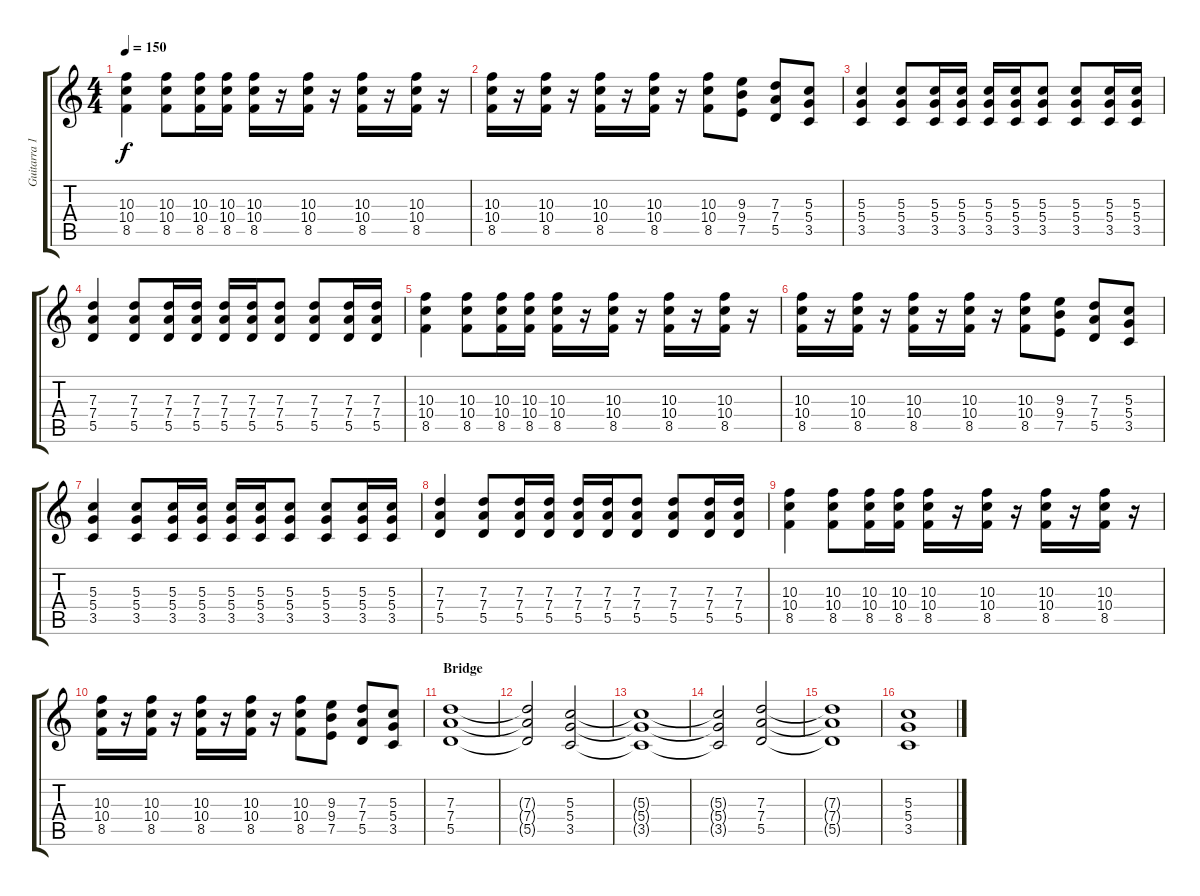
\track ("Guitarra 1 - Mathias" "Guitarra 1") {instrument distortionguitar}
\staff {score tabs}
\tuning (E4 B3 G3 D3 A2 E2) {hide}
\ts (4 4)
\tempo 150
\clef g2
\ks c
(10.3 10.4 8.5).4{dy f} (10.3 10.4 8.5).8 (10.3 10.4 8.5).16 (10.3 10.4 8.5).16 (10.3 10.4 8.5).16 r.16 (10.3 10.4 8.5).16 r.16 (10.3 10.4 8.5).16 r.16 (10.3 10.4 8.5).16 r.16 |
(10.3 10.4 8.5).16 r.16 (10.3 10.4 8.5).16 r.16 (10.3 10.4 8.5).16 r.16 (10.3 10.4 8.5).16 r.16 (10.3 10.4 8.5).8 (9.3 9.4 7.5).8 (7.3 7.4 5.5).8 (5.3 5.4 3.5).8 |
(5.3 5.4 3.5).4 (5.3 5.4 3.5).8 (5.3 5.4 3.5).16 (5.3 5.4 3.5).16 (5.3 5.4 3.5).16 (5.3 5.4 3.5).16 (5.3 5.4 3.5).8 (5.3 5.4 3.5).8 (5.3 5.4 3.5).16 (5.3 5.4 3.5).16 |
(7.3 7.4 5.5).4 (7.3 7.4 5.5).8 (7.3 7.4 5.5).16 (7.3 7.4 5.5).16 (7.3 7.4 5.5).16 (7.3 7.4 5.5).16 (7.3 7.4 5.5).8 (7.3 7.4 5.5).8 (7.3 7.4 5.5).16 (7.3 7.4 5.5).16 |
(10.3 10.4 8.5).4 (10.3 10.4 8.5).8 (10.3 10.4 8.5).16 (10.3 10.4 8.5).16 (10.3 10.4 8.5).16 r.16 (10.3 10.4 8.5).16 r.16 (10.3 10.4 8.5).16 r.16 (10.3 10.4 8.5).16 r.16 |
(10.3 10.4 8.5).16 r.16 (10.3 10.4 8.5).16 r.16 (10.3 10.4 8.5).16 r.16 (10.3 10.4 8.5).16 r.16 (10.3 10.4 8.5).8 (9.3 9.4 7.5).8 (7.3 7.4 5.5).8 (5.3 5.4 3.5).8 |
(5.3 5.4 3.5).4 (5.3 5.4 3.5).8 (5.3 5.4 3.5).16 (5.3 5.4 3.5).16 (5.3 5.4 3.5).16 (5.3 5.4 3.5).16 (5.3 5.4 3.5).8 (5.3 5.4 3.5).8 (5.3 5.4 3.5).16 (5.3 5.4 3.5).16 |
(7.3 7.4 5.5).4 (7.3 7.4 5.5).8 (7.3 7.4 5.5).16 (7.3 7.4 5.5).16 (7.3 7.4 5.5).16 (7.3 7.4 5.5).16 (7.3 7.4 5.5).8 (7.3 7.4 5.5).8 (7.3 7.4 5.5).16 (7.3 7.4 5.5).16 |
(10.3 10.4 8.5).4 (10.3 10.4 8.5).8 (10.3 10.4 8.5).16 (10.3 10.4 8.5).16 (10.3 10.4 8.5).16 r.16 (10.3 10.4 8.5).16 r.16 (10.3 10.4 8.5).16 r.16 (10.3 10.4 8.5).16 r.16 |
(10.3 10.4 8.5).16 r.16 (10.3 10.4 8.5).16 r.16 (10.3 10.4 8.5).16 r.16 (10.3 10.4 8.5).16 r.16 (10.3 10.4 8.5).8 (9.3 9.4 7.5).8 (7.3 7.4 5.5).8 (5.3 5.4 3.5).8 |
\section ("" "Bridge")
(7.3 7.4 5.5).1 |
(7.3{t} 7.4{t} 5.5{t}).2 (5.3 5.4 3.5).2 |
(5.3{t} 5.4{t} 3.5{t}).1 |
(5.3{t} 5.4{t} 3.5{t}).2 (7.3 7.4 5.5).2 |
(7.3{t} 7.4{t} 5.5{t}).1 |
(5.3 5.4 3.5).1
